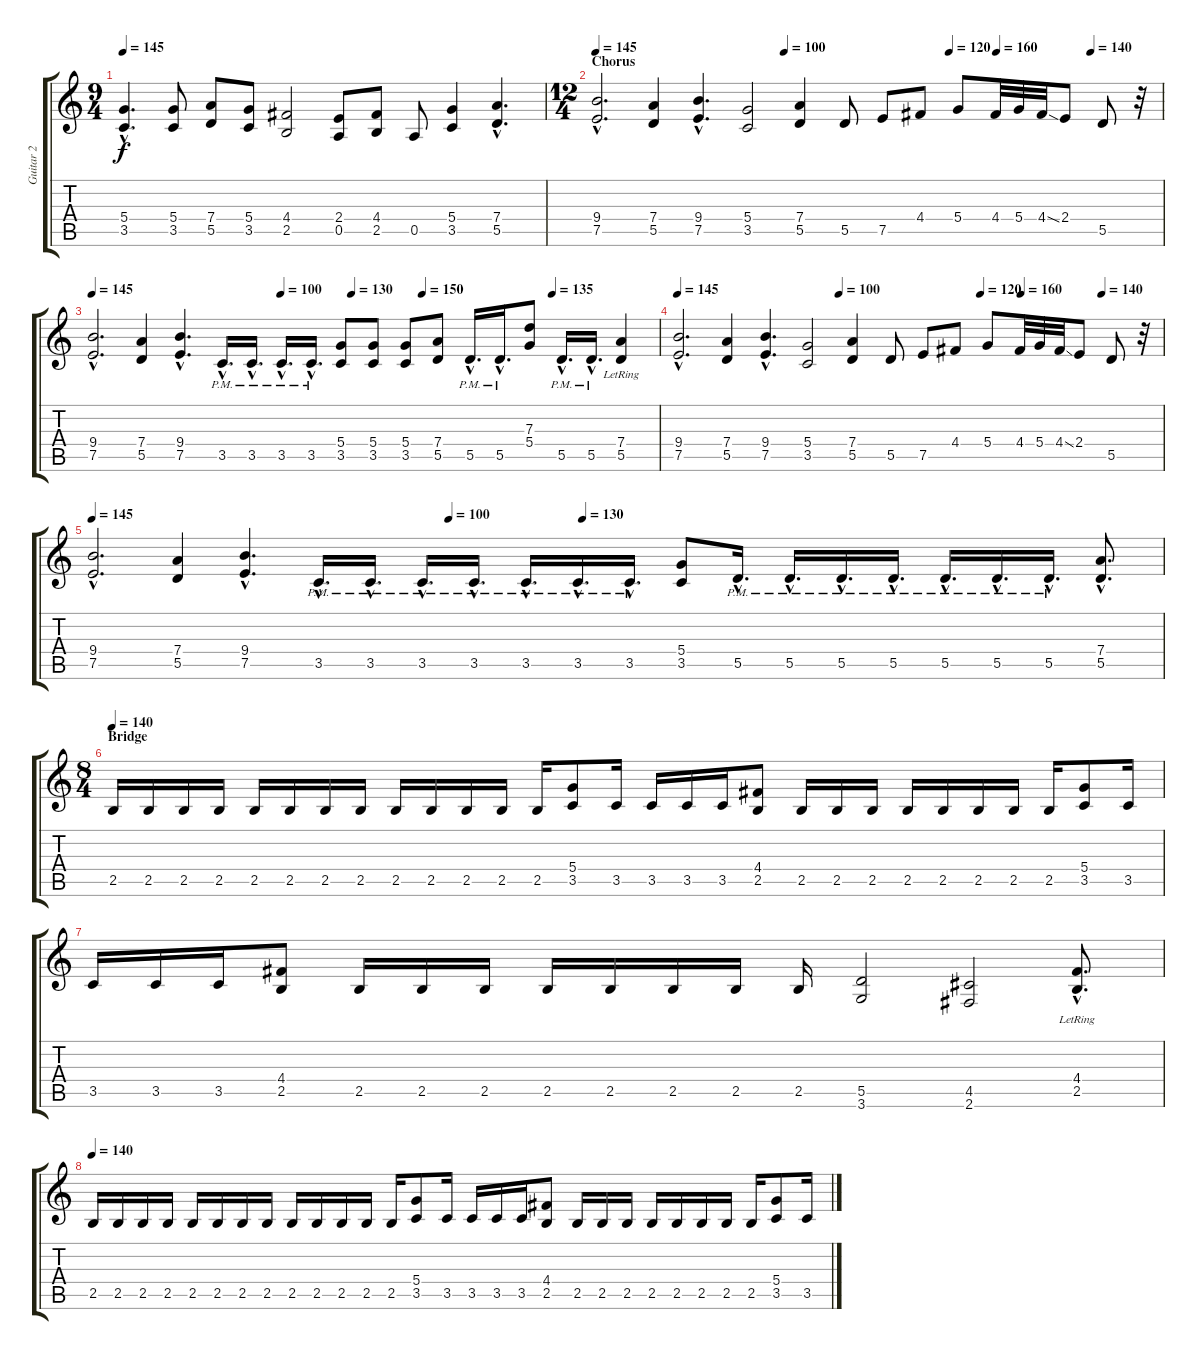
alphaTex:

\track ("Guitar 2" "Guitar 2") {instrument overdrivenguitar}
\staff {score tabs}
\tuning (E4 B3 G3 D3 A2 E2) {hide}
\ts (9 4)
\tempo 145
\clef g2
\ks c
(5.4{hac t} 3.5{hac t}).4{d dy f} (5.4 3.5).8 (7.4 5.5).8 (5.4 3.5).8 (4.4 2.5).2 (2.4 0.5).8 (4.4 2.5).8 0.5.8 (5.4 3.5).4 (7.4{hac} 5.5{hac}).4{d} |
\ts (12 4)
\section ("" "Chorus")
\tempo 145
\tempo (100 0.3333333333333333)
\tempo (120 0.625)
\tempo (160 0.7083333333333334)
\tempo (140 0.875)
(9.4{hac} 7.5{hac}).2{d} (7.4 5.5).4 (9.4{hac} 7.5{hac}).4{d} (5.4 3.5).2 (7.4 5.5).4 5.5.8 7.5.8 4.4.8 5.4.8 4.4.32 5.4.32 4.4{ss}.32 2.4.8 5.5.8 r.32 |
\tempo 145
\tempo (100 0.3333333333333333)
\tempo (130 0.4583333333333333)
\tempo (150 0.5833333333333334)
\tempo (135 0.8125)
(9.4{hac} 7.5{hac}).2{d} (7.4 5.5).4 (9.4{hac} 7.5{hac}).4{d} 3.5{hac pm}.16{d} 3.5{hac pm}.16{d} 3.5{hac pm}.16{d} 3.5{hac pm}.16{d} (5.4 3.5).8 (5.4 3.5).8 (5.4 3.5).8 (7.4 5.5).8 5.5{hac pm}.16{d} 5.5{hac pm}.16{d} (7.3 5.4).8 5.5{hac pm}.16{d} 5.5{hac pm}.16{d} (7.4{lr} 5.5{lr}).4 |
\tempo 145
\tempo (100 0.3333333333333333)
\tempo (120 0.625)
\tempo (160 0.7083333333333334)
\tempo (140 0.875)
(9.4{hac} 7.5{hac}).2{d} (7.4 5.5).4 (9.4{hac} 7.5{hac}).4{d} (5.4 3.5).2 (7.4 5.5).4 5.5.8 7.5.8 4.4.8 5.4.8 4.4.32 5.4.32 4.4{ss}.32 2.4.8 5.5.8 r.32 |
\tempo 145
\tempo (100 0.3333333333333333)
\tempo (130 0.4583333333333333)
(9.4{hac} 7.5{hac}).2{d} (7.4 5.5).4 (9.4{hac} 7.5{hac}).4{d} 3.5{hac pm}.16{d} 3.5{hac pm}.16{d} 3.5{hac pm}.16{d} 3.5{hac pm}.16{d} 3.5{hac pm}.16{d} 3.5{hac pm}.16{d} 3.5{hac pm}.16{d} (5.4 3.5).8 5.5{hac pm}.16{d} 5.5{hac pm}.16{d} 5.5{hac pm}.16{d} 5.5{hac pm}.16{d} 5.5{hac pm}.16{d} 5.5{hac pm}.16{d} 5.5{hac pm}.16{d} (7.4{hac} 5.5{hac}).8{d} |
\ts (8 4)
\section ("" "Bridge")
\tempo 140
2.5.16 2.5.16 2.5.16 2.5.16 2.5.16 2.5.16 2.5.16 2.5.16 2.5.16 2.5.16 2.5.16 2.5.16 2.5.16 (5.4 3.5).8 3.5.16 3.5.16 3.5.16 3.5.16 (4.4 2.5).8 2.5.16 2.5.16 2.5.16 2.5.16 2.5.16 2.5.16 2.5.16 2.5.16 (5.4 3.5).8 3.5.16 |
3.5.16 3.5.16 3.5.16 (4.4 2.5).8 2.5.16 2.5.16 2.5.16 2.5.16 2.5.16 2.5.16 2.5.16 2.5.16 (5.5 3.6).2 (4.5 2.6).2 (4.4{hac lr} 2.5{hac lr}).8{d} |
\tempo 140
2.5.16 2.5.16 2.5.16 2.5.16 2.5.16 2.5.16 2.5.16 2.5.16 2.5.16 2.5.16 2.5.16 2.5.16 2.5.16 (5.4 3.5).8 3.5.16 3.5.16 3.5.16 3.5.16 (4.4 2.5).8 2.5.16 2.5.16 2.5.16 2.5.16 2.5.16 2.5.16 2.5.16 2.5.16 (5.4 3.5).8 3.5.16
